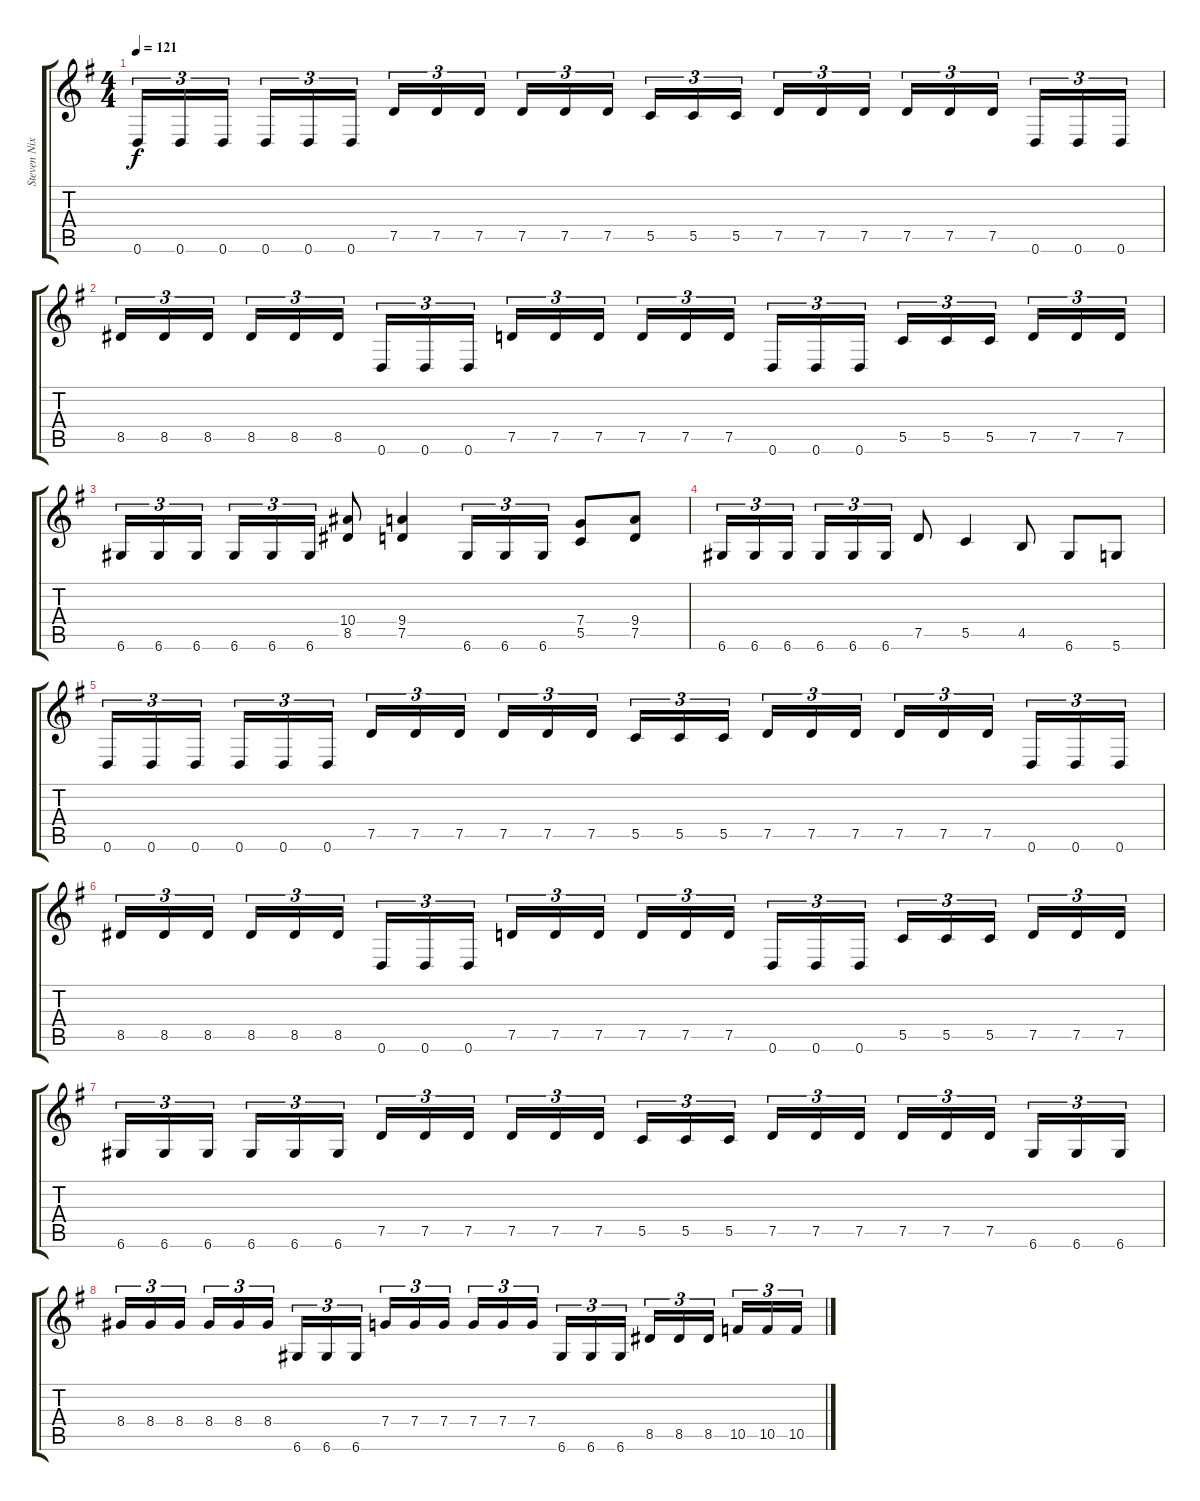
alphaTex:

\track ("Steven Nixon" "Steven Nix") {instrument distortionguitar}
\staff {score tabs}
\tuning (D4 A3 F3 C3 G2 D2) {hide}
\ts (4 4)
\tempo 121
\clef g2
\ks g
0.6.16{tu (3 2) dy f} 0.6.16{tu (3 2)} 0.6.16{tu (3 2) beam splitsecondary} 0.6.16{tu (3 2)} 0.6.16{tu (3 2)} 0.6.16{tu (3 2)} 7.5.16{tu (3 2)} 7.5.16{tu (3 2)} 7.5.16{tu (3 2) beam splitsecondary} 7.5.16{tu (3 2)} 7.5.16{tu (3 2)} 7.5.16{tu (3 2)} 5.5.16{tu (3 2)} 5.5.16{tu (3 2)} 5.5.16{tu (3 2) beam splitsecondary} 7.5.16{tu (3 2)} 7.5.16{tu (3 2)} 7.5.16{tu (3 2)} 7.5.16{tu (3 2)} 7.5.16{tu (3 2)} 7.5.16{tu (3 2) beam splitsecondary} 0.6.16{tu (3 2)} 0.6.16{tu (3 2)} 0.6.16{tu (3 2)} |
8.5.16{tu (3 2)} 8.5.16{tu (3 2)} 8.5.16{tu (3 2) beam splitsecondary} 8.5.16{tu (3 2)} 8.5.16{tu (3 2)} 8.5.16{tu (3 2)} 0.6.16{tu (3 2)} 0.6.16{tu (3 2)} 0.6.16{tu (3 2) beam splitsecondary} 7.5.16{tu (3 2)} 7.5.16{tu (3 2)} 7.5.16{tu (3 2)} 7.5.16{tu (3 2)} 7.5.16{tu (3 2)} 7.5.16{tu (3 2) beam splitsecondary} 0.6.16{tu (3 2)} 0.6.16{tu (3 2)} 0.6.16{tu (3 2)} 5.5.16{tu (3 2)} 5.5.16{tu (3 2)} 5.5.16{tu (3 2) beam splitsecondary} 7.5.16{tu (3 2)} 7.5.16{tu (3 2)} 7.5.16{tu (3 2)} |
6.6.16{tu (3 2)} 6.6.16{tu (3 2)} 6.6.16{tu (3 2) beam splitsecondary} 6.6.16{tu (3 2)} 6.6.16{tu (3 2)} 6.6.16{tu (3 2)} (10.4 8.5).8 (9.4 7.5).4 6.6.16{tu (3 2)} 6.6.16{tu (3 2)} 6.6.16{tu (3 2)} (7.4 5.5).8 (9.4 7.5).8 |
6.6.16{tu (3 2)} 6.6.16{tu (3 2)} 6.6.16{tu (3 2) beam splitsecondary} 6.6.16{tu (3 2)} 6.6.16{tu (3 2)} 6.6.16{tu (3 2)} 7.5.8 5.5.4 4.5.8 6.6.8 5.6.8 |
0.6.16{tu (3 2)} 0.6.16{tu (3 2)} 0.6.16{tu (3 2) beam splitsecondary} 0.6.16{tu (3 2)} 0.6.16{tu (3 2)} 0.6.16{tu (3 2)} 7.5.16{tu (3 2)} 7.5.16{tu (3 2)} 7.5.16{tu (3 2) beam splitsecondary} 7.5.16{tu (3 2)} 7.5.16{tu (3 2)} 7.5.16{tu (3 2)} 5.5.16{tu (3 2)} 5.5.16{tu (3 2)} 5.5.16{tu (3 2) beam splitsecondary} 7.5.16{tu (3 2)} 7.5.16{tu (3 2)} 7.5.16{tu (3 2)} 7.5.16{tu (3 2)} 7.5.16{tu (3 2)} 7.5.16{tu (3 2) beam splitsecondary} 0.6.16{tu (3 2)} 0.6.16{tu (3 2)} 0.6.16{tu (3 2)} |
8.5.16{tu (3 2)} 8.5.16{tu (3 2)} 8.5.16{tu (3 2) beam splitsecondary} 8.5.16{tu (3 2)} 8.5.16{tu (3 2)} 8.5.16{tu (3 2)} 0.6.16{tu (3 2)} 0.6.16{tu (3 2)} 0.6.16{tu (3 2) beam splitsecondary} 7.5.16{tu (3 2)} 7.5.16{tu (3 2)} 7.5.16{tu (3 2)} 7.5.16{tu (3 2)} 7.5.16{tu (3 2)} 7.5.16{tu (3 2) beam splitsecondary} 0.6.16{tu (3 2)} 0.6.16{tu (3 2)} 0.6.16{tu (3 2)} 5.5.16{tu (3 2)} 5.5.16{tu (3 2)} 5.5.16{tu (3 2) beam splitsecondary} 7.5.16{tu (3 2)} 7.5.16{tu (3 2)} 7.5.16{tu (3 2)} |
6.6.16{tu (3 2)} 6.6.16{tu (3 2)} 6.6.16{tu (3 2) beam splitsecondary} 6.6.16{tu (3 2)} 6.6.16{tu (3 2)} 6.6.16{tu (3 2)} 7.5.16{tu (3 2)} 7.5.16{tu (3 2)} 7.5.16{tu (3 2) beam splitsecondary} 7.5.16{tu (3 2)} 7.5.16{tu (3 2)} 7.5.16{tu (3 2)} 5.5.16{tu (3 2)} 5.5.16{tu (3 2)} 5.5.16{tu (3 2) beam splitsecondary} 7.5.16{tu (3 2)} 7.5.16{tu (3 2)} 7.5.16{tu (3 2)} 7.5.16{tu (3 2)} 7.5.16{tu (3 2)} 7.5.16{tu (3 2) beam splitsecondary} 6.6.16{tu (3 2)} 6.6.16{tu (3 2)} 6.6.16{tu (3 2)} |
8.4.16{tu (3 2)} 8.4.16{tu (3 2)} 8.4.16{tu (3 2) beam splitsecondary} 8.4.16{tu (3 2)} 8.4.16{tu (3 2)} 8.4.16{tu (3 2)} 6.6.16{tu (3 2)} 6.6.16{tu (3 2)} 6.6.16{tu (3 2) beam splitsecondary} 7.4.16{tu (3 2)} 7.4.16{tu (3 2)} 7.4.16{tu (3 2)} 7.4.16{tu (3 2)} 7.4.16{tu (3 2)} 7.4.16{tu (3 2) beam splitsecondary} 6.6.16{tu (3 2)} 6.6.16{tu (3 2)} 6.6.16{tu (3 2)} 8.5.16{tu (3 2)} 8.5.16{tu (3 2)} 8.5.16{tu (3 2) beam splitsecondary} 10.5.16{tu (3 2)} 10.5.16{tu (3 2)} 10.5.16{tu (3 2)}
